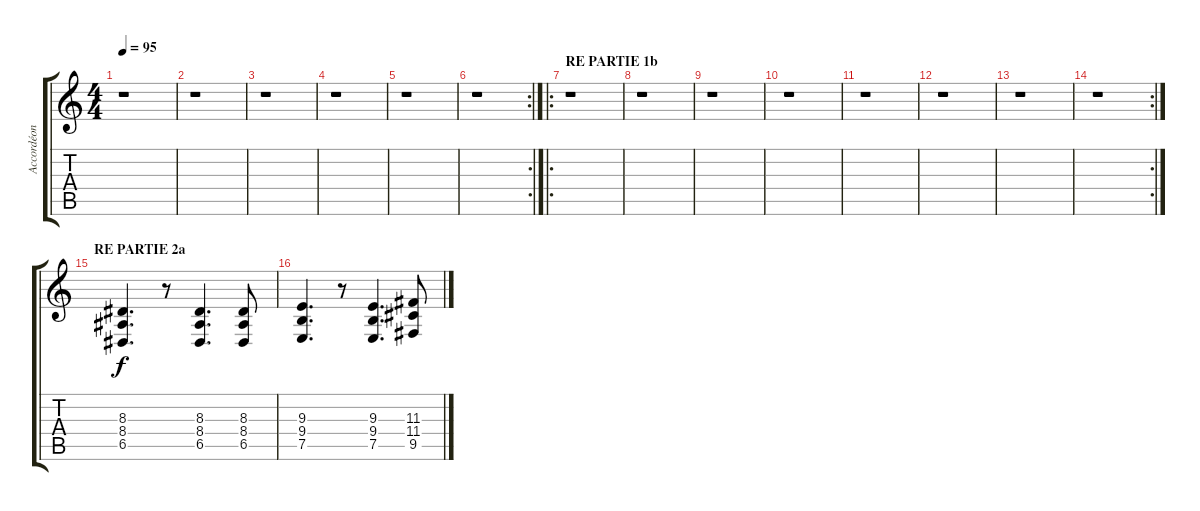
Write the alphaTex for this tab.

\track ("Accordéon" "Accordéon") {instrument accordion}
\staff {score tabs}
\tuning (E4 B3 G3 D3 A2 E2) {hide}
\ts (4 4)
\tempo 95
\clef g2
\ks c
r.1{dy f} |
r.1 |
r.1 |
r.1 |
r.1 |
\rc 2
r.1 |
\ro
\section ("" "RE PARTIE 1b")
r.1 |
r.1 |
r.1 |
r.1 |
r.1 |
r.1 |
r.1 |
\rc 2
r.1 |
\section ("" "RE PARTIE 2a")
(8.3 8.4 6.5).4{d} r.8 (8.3 8.4 6.5).4{d} (8.3 8.4 6.5).8 |
(9.3 9.4 7.5).4{d} r.8 (9.3 9.4 7.5).4{d} (11.3 11.4 9.5).8
